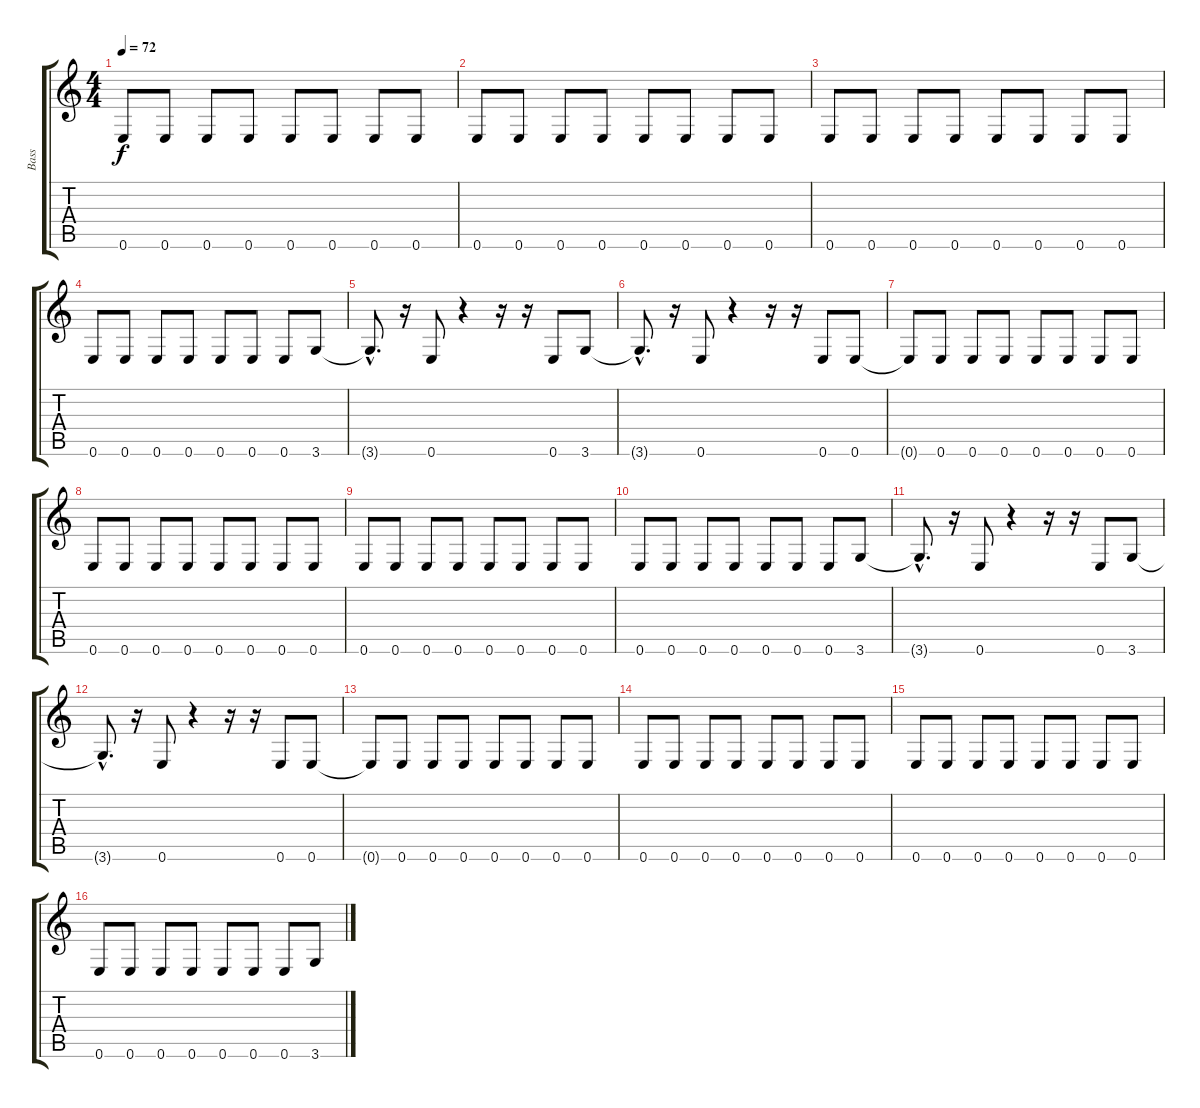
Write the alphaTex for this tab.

\track ("Bass" "Bass") {instrument electricbasspick}
\staff {score tabs}
\tuning (E4 B3 G3 D3 A2 E2) {hide}
\ts (4 4)
\tempo 72
\clef g2
\ks c
0.6.8{dy f} 0.6.8 0.6.8 0.6.8 0.6.8 0.6.8 0.6.8 0.6.8 |
0.6.8 0.6.8 0.6.8 0.6.8 0.6.8 0.6.8 0.6.8 0.6.8 |
0.6.8 0.6.8 0.6.8 0.6.8 0.6.8 0.6.8 0.6.8 0.6.8 |
0.6.8 0.6.8 0.6.8 0.6.8 0.6.8 0.6.8 0.6.8 3.6.8 |
3.6{hac t}.8{d} r.16 0.6.8 r.4 r.16 r.16 0.6.8 3.6.8 |
3.6{hac t}.8{d} r.16 0.6.8 r.4 r.16 r.16 0.6.8 0.6.8 |
0.6{t}.8 0.6.8 0.6.8 0.6.8 0.6.8 0.6.8 0.6.8 0.6.8 |
0.6.8 0.6.8 0.6.8 0.6.8 0.6.8 0.6.8 0.6.8 0.6.8 |
0.6.8 0.6.8 0.6.8 0.6.8 0.6.8 0.6.8 0.6.8 0.6.8 |
0.6.8 0.6.8 0.6.8 0.6.8 0.6.8 0.6.8 0.6.8 3.6.8 |
3.6{hac t}.8{d} r.16 0.6.8 r.4 r.16 r.16 0.6.8 3.6.8 |
3.6{hac t}.8{d} r.16 0.6.8 r.4 r.16 r.16 0.6.8 0.6.8 |
0.6{t}.8 0.6.8 0.6.8 0.6.8 0.6.8 0.6.8 0.6.8 0.6.8 |
0.6.8 0.6.8 0.6.8 0.6.8 0.6.8 0.6.8 0.6.8 0.6.8 |
0.6.8 0.6.8 0.6.8 0.6.8 0.6.8 0.6.8 0.6.8 0.6.8 |
0.6.8 0.6.8 0.6.8 0.6.8 0.6.8 0.6.8 0.6.8 3.6.8
